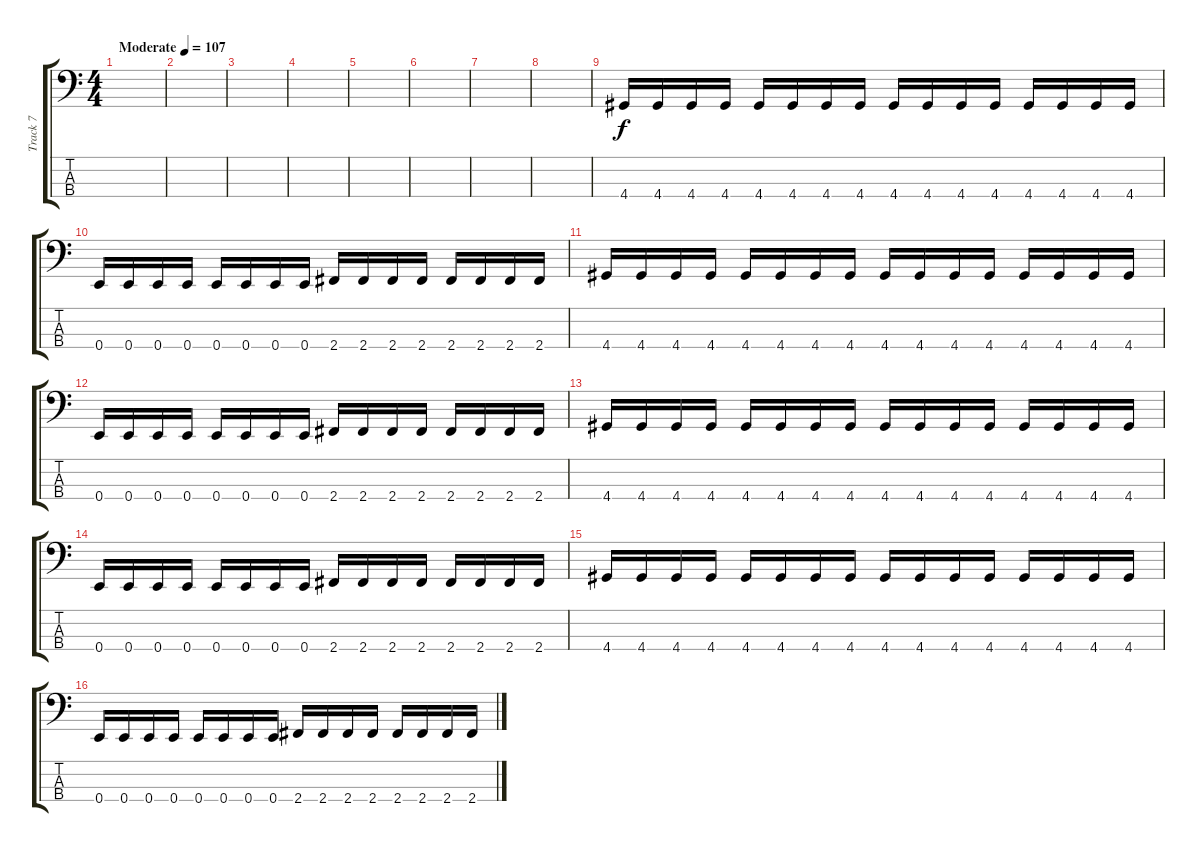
\track ("Track 7" "Track 7") {instrument electricbasspick}
\staff {score tabs}
\tuning (G2 D2 A1 E1) {hide}
\ts (4 4)
\tempo (107 "Moderate")
\clef f4
\ks c
|
|
|
|
|
|
|
|
4.4.16 4.4.16 4.4.16 4.4.16 4.4.16 4.4.16 4.4.16 4.4.16 4.4.16 4.4.16 4.4.16 4.4.16 4.4.16 4.4.16 4.4.16 4.4.16 |
0.4.16 0.4.16 0.4.16 0.4.16 0.4.16 0.4.16 0.4.16 0.4.16 2.4.16 2.4.16 2.4.16 2.4.16 2.4.16 2.4.16 2.4.16 2.4.16 |
4.4.16 4.4.16 4.4.16 4.4.16 4.4.16 4.4.16 4.4.16 4.4.16 4.4.16 4.4.16 4.4.16 4.4.16 4.4.16 4.4.16 4.4.16 4.4.16 |
0.4.16 0.4.16 0.4.16 0.4.16 0.4.16 0.4.16 0.4.16 0.4.16 2.4.16 2.4.16 2.4.16 2.4.16 2.4.16 2.4.16 2.4.16 2.4.16 |
4.4.16 4.4.16 4.4.16 4.4.16 4.4.16 4.4.16 4.4.16 4.4.16 4.4.16 4.4.16 4.4.16 4.4.16 4.4.16 4.4.16 4.4.16 4.4.16 |
0.4.16 0.4.16 0.4.16 0.4.16 0.4.16 0.4.16 0.4.16 0.4.16 2.4.16 2.4.16 2.4.16 2.4.16 2.4.16 2.4.16 2.4.16 2.4.16 |
4.4.16 4.4.16 4.4.16 4.4.16 4.4.16 4.4.16 4.4.16 4.4.16 4.4.16 4.4.16 4.4.16 4.4.16 4.4.16 4.4.16 4.4.16 4.4.16 |
0.4.16 0.4.16 0.4.16 0.4.16 0.4.16 0.4.16 0.4.16 0.4.16 2.4.16 2.4.16 2.4.16 2.4.16 2.4.16 2.4.16 2.4.16 2.4.16
